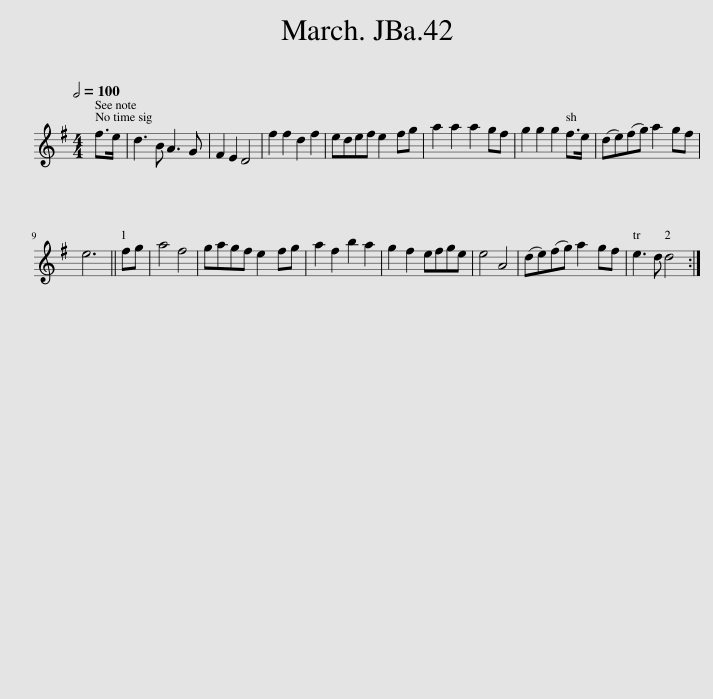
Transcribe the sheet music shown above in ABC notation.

X:1
L:1/8
Q:1/2=100
M:4/4
I:linebreak $
K:Emin
V:1 treble
V:1
 f>e | d3 B A3 G | F2 E2 D4 | f2 f2 d2 f2 | edef e2 fg | %5
 a2 a2 a2 gf | g2 g2 g2 f>e | (de)(fg) a2 gf |$ e6 || fg | %10
 a4 f4 | gagf e2 fg | a2 f2 b2 a2 | g2 f2 efge | e4 A4 | %15
 (de)(fg) a2 gf | e3 d d4 :| %17
